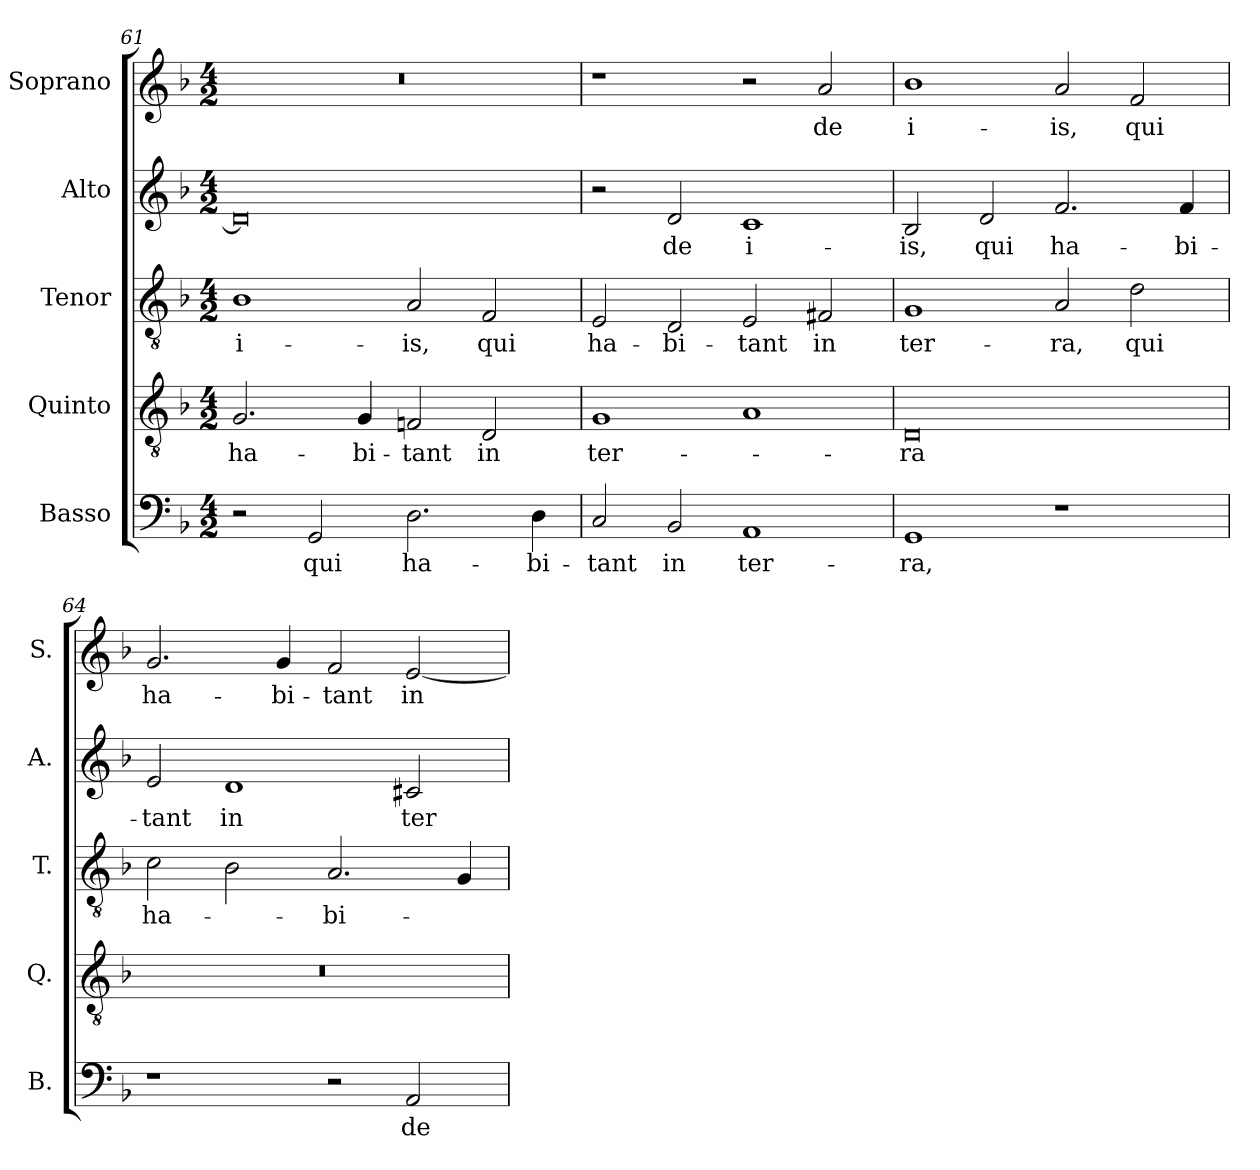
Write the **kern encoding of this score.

**kern	**text	**kern	**text	**kern	**text	**kern	**text	**kern	**text
*part5	*part5	*part4	*part4	*part3	*part3	*part2	*part2	*part1	*part1
*staff5	*staff5	*staff4	*staff4	*staff3	*staff3	*staff2	*staff2	*staff1	*staff1
*I"Basso	*	*I"Quinto	*	*I"Tenor	*	*I"Alto	*	*I"Soprano	*
*I'B.	*	*I'Q.	*	*I'T.	*	*I'A.	*	*I'S.	*
*clefF4	*	*clefGv2	*	*clefGv2	*	*clefG2	*	*clefG2	*
*	*	*ITrd7c12	*	*ITrd7c12	*	*	*	*	*
*k[b-]	*	*k[b-]	*	*k[b-]	*	*k[b-]	*	*k[b-]	*
*F:	*	*F:	*	*F:	*	*F:	*	*F:	*
*M4/2	*	*M4/2	*	*M4/2	*	*M4/2	*	*M4/2	*
=61	=61	=61	=61	=61	=61	=61	=61	=61	=61
!	!	!	!LO:LY:b:color=#000000	!	!	!	!	!	!
!	!	!	!	!	!LO:LY:b:color=#000000	!	!	!LO:N:vis=1	!
2r	.	2.GGi/	ha-	1BB-i	i-	0di]	.	0r	.
!	!LO:LY:b:color=#000000	!	!	!	!	!	!	!	!
2GGi/	qui	.	.	.	.	.	.	.	.
!	!	!	!LO:LY:b:color=#000000	!	!	!	!	!	!
.	.	4GGi/	-bi-	.	.	.	.	.	.
!	!LO:LY:b:color=#000000	!	!	!	!	!	!	!	!
!	!	!	!LO:LY:b:color=#000000	!	!	!	!	!	!
!	!	!	!	!	!LO:LY:b:color=#000000	!	!	!	!
2.Di\	ha-	2FFni/	-tant	2AAi/	-is,	.	.	.	.
!	!	!	!LO:LY:b:color=#000000	!	!	!	!	!	!
!	!	!	!	!	!LO:LY:b:color=#000000	!	!	!	!
.	.	2DDi/	in	2FFi/	qui	.	.	.	.
!	!LO:LY:b:color=#000000	!	!	!	!	!	!	!	!
4Di\	-bi-	.	.	.	.	.	.	.	.
!!LO:LB:g=z
=62	=62	=62	=62	=62	=62	=62	=62	=62	=62
!	!LO:LY:b:color=#000000	!	!	!	!	!	!	!	!
!	!	!	!LO:LY:b:color=#000000	!	!	!	!	!	!
!	!	!	!	!	!LO:LY:b:color=#000000	!	!	!	!
2Ci/	-tant	1GGi	ter-	2EEi/	ha-	2r	.	1r	.
!	!LO:LY:b:color=#000000	!	!	!	!	!	!	!	!
!	!	!	!	!	!LO:LY:b:color=#000000	!	!	!	!
!	!	!	!	!	!	!	!LO:LY:b:color=#000000	!	!
2BB-i/	in	.	.	2DDi/	-bi-	2di/	de	.	.
!	!LO:LY:b:color=#000000	!	!	!	!	!	!	!	!
!	!	!	!	!	!LO:LY:b:color=#000000	!	!	!	!
!	!	!	!	!	!	!	!LO:LY:b:color=#000000	!	!
1AAi	ter-	1AAi	.	2EEi/	-tant	1ci	i-	2r	.
!	!	!	!	!	!LO:LY:b:color=#000000	!	!	!	!
!	!	!	!	!	!	!	!	!	!LO:LY:b:color=#000000
.	.	.	.	2FF#Xi/	in	.	.	2ai/	de
=63	=63	=63	=63	=63	=63	=63	=63	=63	=63
!	!LO:LY:b:color=#000000	!	!	!	!	!	!	!	!
!	!	!	!LO:LY:b:color=#000000	!	!	!	!	!	!
!	!	!	!	!	!LO:LY:b:color=#000000	!	!	!	!
!	!	!	!	!	!	!	!LO:LY:b:color=#000000	!	!
!	!	!	!	!	!	!	!	!	!LO:LY:b:color=#000000
1GGi	-ra,	0DDi	-ra	1GGi	ter-	2B-i/	-is,	1b-i	i-
!	!	!	!	!	!	!	!LO:LY:b:color=#000000	!	!
.	.	.	.	.	.	2di/	qui	.	.
!	!	!	!	!	!LO:LY:b:color=#000000	!	!	!	!
!	!	!	!	!	!	!	!LO:LY:b:color=#000000	!	!
!	!	!	!	!	!	!	!	!	!LO:LY:b:color=#000000
1r	.	.	.	2AAi/	-ra,	2.fi/	ha-	2ai/	-is,
!	!	!	!	!	!LO:LY:b:color=#000000	!	!	!	!
!	!	!	!	!	!	!	!	!	!LO:LY:b:color=#000000
.	.	.	.	2Di\	qui	.	.	2fi/	qui
!	!	!	!	!	!	!	!LO:LY:b:color=#000000	!	!
.	.	.	.	.	.	4fi/	-bi-	.	.
=64	=64	=64	=64	=64	=64	=64	=64	=64	=64
!	!	!LO:N:vis=1	!	!	!	!	!	!	!
!	!	!	!	!	!LO:LY:b:color=#000000	!	!	!	!
!	!	!	!	!	!	!	!LO:LY:b:color=#000000	!	!
!	!	!	!	!	!	!	!	!	!LO:LY:b:color=#000000
1r	.	0r	.	2Ci\	ha-	2ei/	-tant	2.gi/	ha-
!	!	!	!	!	!	!	!LO:LY:b:color=#000000	!	!
.	.	.	.	2BB-i\	.	1di	in	.	.
!	!	!	!	!	!	!	!	!	!LO:LY:b:color=#000000
.	.	.	.	.	.	.	.	4gi/	-bi-
!	!	!	!	!	!LO:LY:b:color=#000000	!	!	!	!
!	!	!	!	!	!	!	!	!	!LO:LY:b:color=#000000
2r	.	.	.	2.AAi/	-bi-	.	.	2fi/	-tant
!	!LO:LY:b:color=#000000	!	!	!	!	!	!	!	!
!	!	!	!	!	!	!	!LO:LY:b:color=#000000	!	!
!	!	!	!	!	!	!	!	!	!LO:LY:b:color=#000000
2AAi/	de	.	.	.	.	2c#Xi/	ter-	[2ei/	in
.	.	.	.	4GGi/	.	.	.	.	.
=	=	=	=	=	=	=	=	=	=
*-	*-	*-	*-	*-	*-	*-	*-	*-	*-
